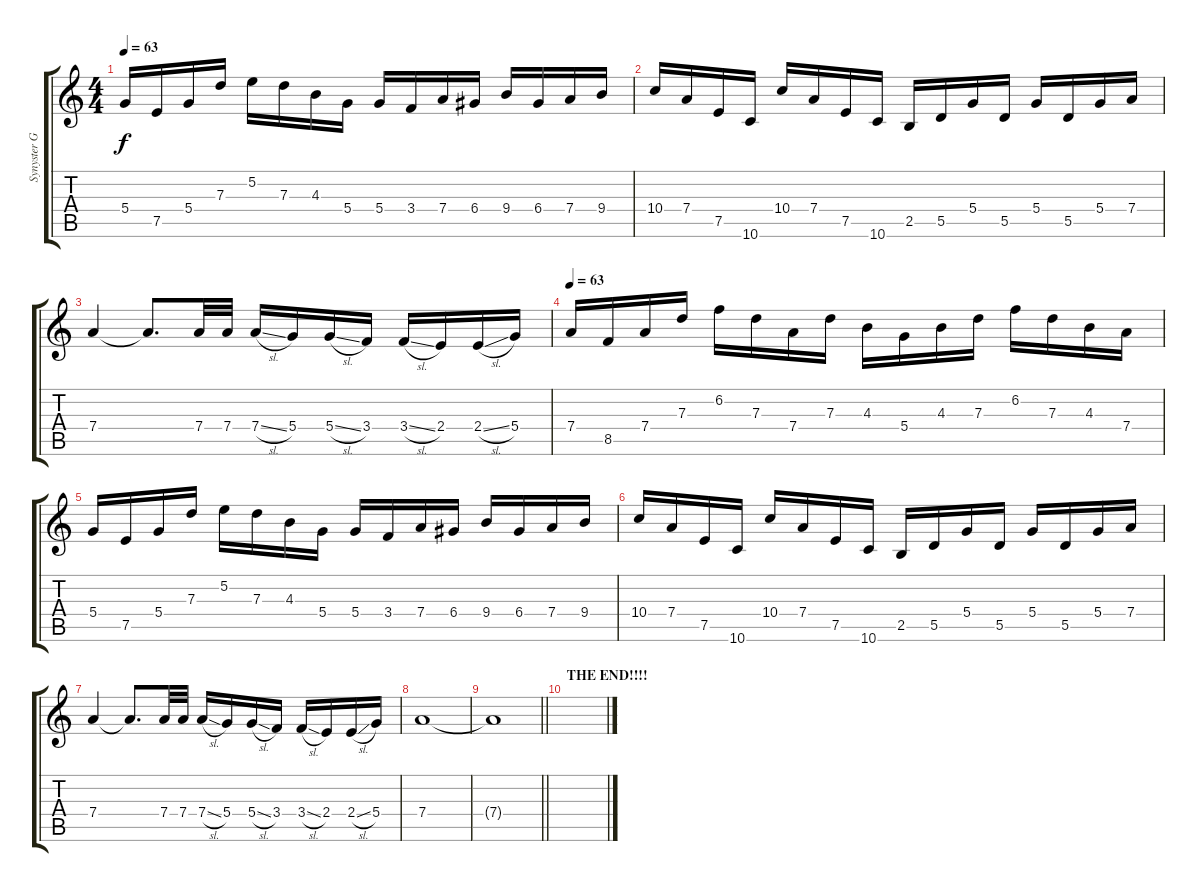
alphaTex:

\track ("Synyster Guitar 2" "Synyster G") {instrument electricguitarclean}
\staff {score tabs}
\tuning (E4 B3 G3 D3 A2 D2) {hide}
\ts (4 4)
\tempo 63
\clef g2
\ks c
5.4.16{dy f} 7.5.16 5.4.16 7.3.16 5.2.16 7.3.16 4.3.16 5.4.16 5.4.16 3.4.16 7.4.16 6.4.16 9.4.16 6.4.16 7.4.16 9.4.16 |
10.4.16 7.4.16 7.5.16 10.6.16 10.4.16 7.4.16 7.5.16 10.6.16 2.5.16 5.5.16 5.4.16 5.5.16 5.4.16 5.5.16 5.4.16 7.4.16 |
7.4.4 7.4{t}.8{d} 7.4.32 7.4.32 7.4{sl}.16 5.4.16 5.4{sl}.16 3.4.16 3.4{sl}.16 2.4.16 2.4{sl}.16 5.4.16 |
\tempo 63
7.4.16 8.5.16 7.4.16 7.3.16 6.2.16 7.3.16 7.4.16 7.3.16 4.3.16 5.4.16 4.3.16 7.3.16 6.2.16 7.3.16 4.3.16 7.4.16 |
5.4.16 7.5.16 5.4.16 7.3.16 5.2.16 7.3.16 4.3.16 5.4.16 5.4.16 3.4.16 7.4.16 6.4.16 9.4.16 6.4.16 7.4.16 9.4.16 |
10.4.16 7.4.16 7.5.16 10.6.16 10.4.16 7.4.16 7.5.16 10.6.16 2.5.16 5.5.16 5.4.16 5.5.16 5.4.16 5.5.16 5.4.16 7.4.16 |
7.4.4 7.4{t}.8{d} 7.4.32 7.4.32 7.4{sl}.16 5.4.16 5.4{sl}.16 3.4.16 3.4{sl}.16 2.4.16 2.4{sl}.16 5.4.16 |
7.4.1 |
\barLineRight lightlight
7.4{t}.1 |
\section ("" "THE END!!!!")
